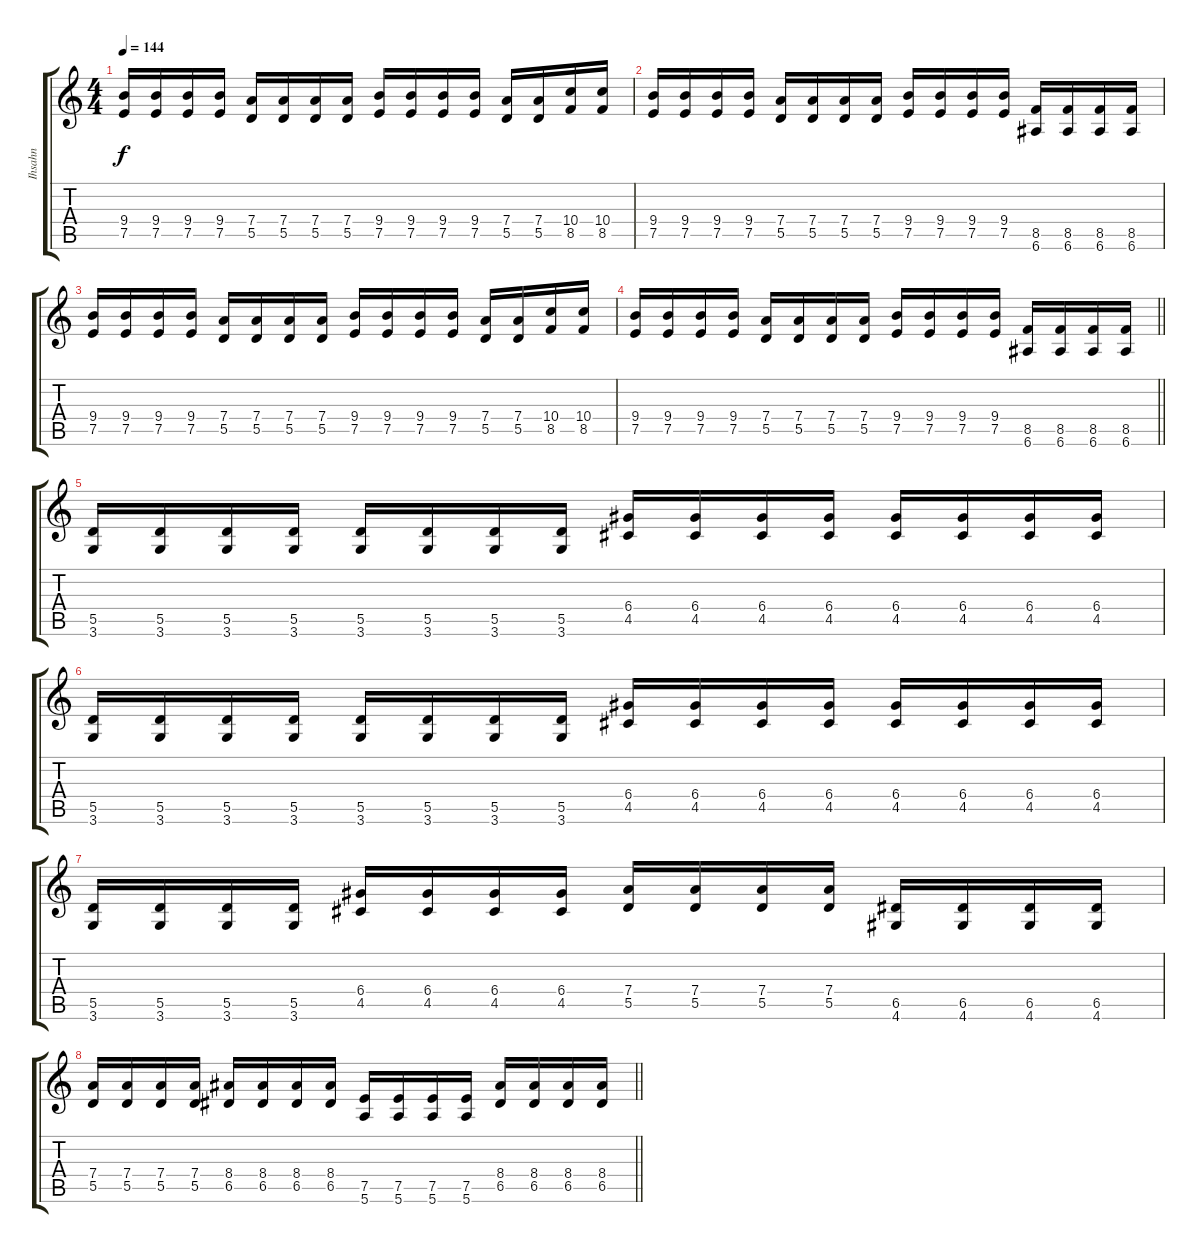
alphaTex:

\track ("Ihsahn" "Ihsahn") {instrument distortionguitar}
\staff {score tabs}
\tuning (E4 B3 G3 D3 A2 E2) {hide}
\ts (4 4)
\section ("" "")
\tempo 144
\clef g2
\ks c
(9.4 7.5).16{dy f} (9.4 7.5).16 (9.4 7.5).16 (9.4 7.5).16 (7.4 5.5).16 (7.4 5.5).16 (7.4 5.5).16 (7.4 5.5).16 (9.4 7.5).16 (9.4 7.5).16 (9.4 7.5).16 (9.4 7.5).16 (7.4 5.5).16 (7.4 5.5).16 (10.4 8.5).16 (10.4 8.5).16 |
(9.4 7.5).16 (9.4 7.5).16 (9.4 7.5).16 (9.4 7.5).16 (7.4 5.5).16 (7.4 5.5).16 (7.4 5.5).16 (7.4 5.5).16 (9.4 7.5).16 (9.4 7.5).16 (9.4 7.5).16 (9.4 7.5).16 (8.5 6.6).16 (8.5 6.6).16 (8.5 6.6).16 (8.5 6.6).16 |
(9.4 7.5).16 (9.4 7.5).16 (9.4 7.5).16 (9.4 7.5).16 (7.4 5.5).16 (7.4 5.5).16 (7.4 5.5).16 (7.4 5.5).16 (9.4 7.5).16 (9.4 7.5).16 (9.4 7.5).16 (9.4 7.5).16 (7.4 5.5).16 (7.4 5.5).16 (10.4 8.5).16 (10.4 8.5).16 |
\barLineRight lightlight
(9.4 7.5).16 (9.4 7.5).16 (9.4 7.5).16 (9.4 7.5).16 (7.4 5.5).16 (7.4 5.5).16 (7.4 5.5).16 (7.4 5.5).16 (9.4 7.5).16 (9.4 7.5).16 (9.4 7.5).16 (9.4 7.5).16 (8.5 6.6).16 (8.5 6.6).16 (8.5 6.6).16 (8.5 6.6).16 |
\section ("" "")
(5.5 3.6).16 (5.5 3.6).16 (5.5 3.6).16 (5.5 3.6).16 (5.5 3.6).16 (5.5 3.6).16 (5.5 3.6).16 (5.5 3.6).16 (6.4 4.5).16 (6.4 4.5).16 (6.4 4.5).16 (6.4 4.5).16 (6.4 4.5).16 (6.4 4.5).16 (6.4 4.5).16 (6.4 4.5).16 |
(5.5 3.6).16 (5.5 3.6).16 (5.5 3.6).16 (5.5 3.6).16 (5.5 3.6).16 (5.5 3.6).16 (5.5 3.6).16 (5.5 3.6).16 (6.4 4.5).16 (6.4 4.5).16 (6.4 4.5).16 (6.4 4.5).16 (6.4 4.5).16 (6.4 4.5).16 (6.4 4.5).16 (6.4 4.5).16 |
(5.5 3.6).16 (5.5 3.6).16 (5.5 3.6).16 (5.5 3.6).16 (6.4 4.5).16 (6.4 4.5).16 (6.4 4.5).16 (6.4 4.5).16 (7.4 5.5).16 (7.4 5.5).16 (7.4 5.5).16 (7.4 5.5).16 (6.5 4.6).16 (6.5 4.6).16 (6.5 4.6).16 (6.5 4.6).16 |
\barLineRight lightlight
(7.4 5.5).16 (7.4 5.5).16 (7.4 5.5).16 (7.4 5.5).16 (8.4 6.5).16 (8.4 6.5).16 (8.4 6.5).16 (8.4 6.5).16 (7.5 5.6).16 (7.5 5.6).16 (7.5 5.6).16 (7.5 5.6).16 (8.4 6.5).16 (8.4 6.5).16 (8.4 6.5).16 (8.4 6.5).16
